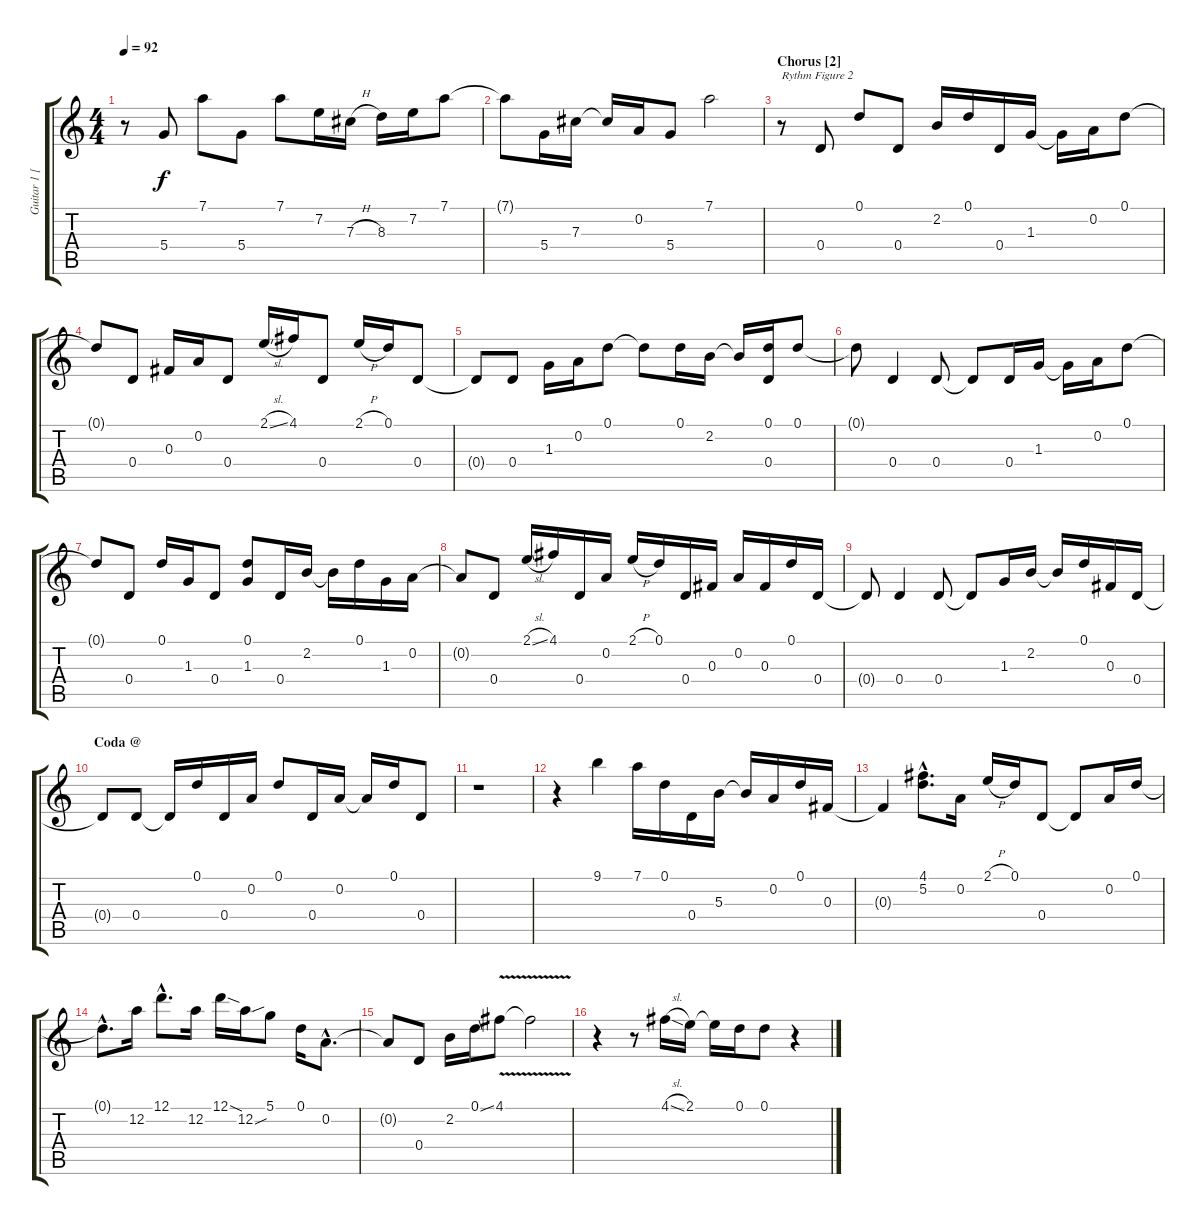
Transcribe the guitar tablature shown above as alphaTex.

\track ("Guitar 1 [Keb' Mo']" "Guitar 1 [") {instrument acousticguitarnylon}
\staff {score tabs}
\tuning (D4 A3 Gb3 D3 A2 D2) {hide}
\ts (4 4)
\tempo 92
\clef g2
\ks c
r.8{dy f} 5.4.8 7.1.8 5.4.8 7.1.8 7.2.16 7.3{h}.16 8.3.16 7.2.16 7.1.8 |
7.1{t}.8 5.4.16 7.3.16 7.3{t}.16 0.2.16 5.4.8 7.1.2 |
\section ("" "Chorus [2]")
r.8{txt "Rythm Figure 2"} 0.4.8 0.1.8 0.4.8 2.2.16 0.1.16 0.4.16 1.3.16 1.3{t}.16 0.2.16 0.1.8 |
0.1{t}.8 0.4.8 0.3.16 0.2.16 0.4.8 2.1{sl}.16 4.1.16 0.4.8 2.1{h}.16 0.1.16 0.4.8 |
0.4{t}.8 0.4.8 1.3.16 0.2.16 0.1.8 0.1{t}.8 0.1.16 2.2.16 2.2{t}.16 (0.1 0.4).16 0.1.8 |
0.1{t}.8 0.4.4 0.4.8 0.4{t}.8 0.4.16 1.3.16 1.3{t}.16 0.2.16 0.1.8 |
0.1{t}.8 0.4.8 0.1.16 1.3.16 0.4.8 (0.1 1.3).8 0.4.16 2.2.16 2.2{t}.16 0.1.16 1.3.16 0.2.16 |
0.2{t}.8 0.4.8 2.1{sl}.16 4.1.16 0.4.16 0.2.16 2.1{h}.16 0.1.16 0.4.16 0.3.16 0.2.16 0.3.16 0.1.16 0.4.16 |
0.4{t}.8 0.4.4 0.4.8 0.4{t}.8 1.3.16 2.2.16 2.2{t}.16 0.1.16 0.3.16 0.4.16 |
\section ("" "Coda @")
0.4{t}.8 0.4.8 0.4{t}.16 0.1.16 0.4.16 0.2.16 0.1.8 0.4.16 0.2.16 0.2{t}.16 0.1.16 0.4.8 |
r.1 |
r.4 9.1.4 7.1.16 0.1.16 0.4.16 5.3.16 5.3{t}.16 0.2.16 0.1.16 0.3.16 |
0.3{t}.4 (4.1{hac} 5.2{hac}).8{d} 0.2.16 2.1{h}.16 0.1.16 0.4.8 0.4{t}.8 0.2.16 0.1.16 |
0.1{hac t}.8{d} 12.2.16 12.1{hac}.8{d} 12.2.16 12.1{sod}.16 12.2{sou}.16 5.1.8 0.1.16 0.2{hac}.8{d} |
0.2{t}.8 0.4.8 2.2.16 0.1{ss}.16 4.1{v}.8 4.1{t}.2 |
r.4 r.8 4.1{sl}.16 2.1.16 2.1{t}.16 0.1.16 0.1.8 r.4
